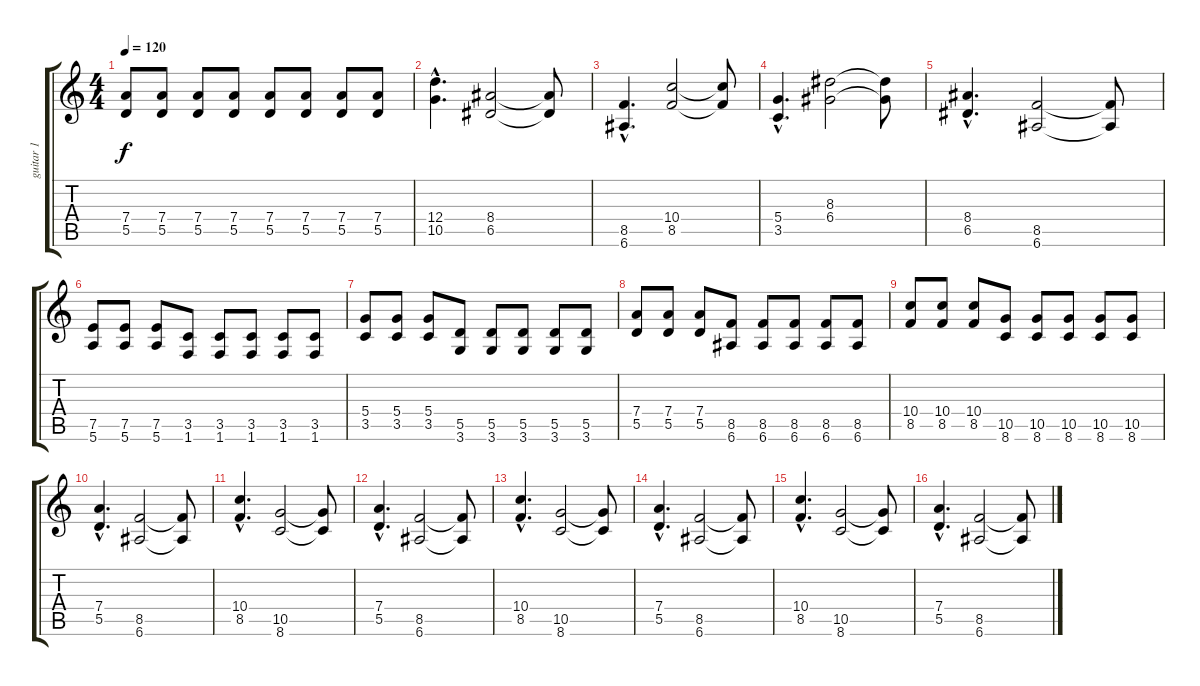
\track ("guitar 1" "guitar 1") {instrument distortionguitar}
\staff {score tabs}
\tuning (E4 B3 G3 D3 A2 E2) {hide}
\ts (4 4)
\tempo 120
\clef g2
\ks c
(7.4 5.5).8{dy f} (7.4 5.5).8 (7.4 5.5).8 (7.4 5.5).8 (7.4 5.5).8 (7.4 5.5).8 (7.4 5.5).8 (7.4 5.5).8 |
(12.4{hac} 10.5{hac}).4{d} (8.4 6.5).2 (8.4{t} 6.5{t}).8 |
(8.5{hac} 6.6{hac}).4{d} (10.4 8.5).2 (10.4{t} 8.5{t}).8 |
(5.4{hac} 3.5{hac}).4{d} (8.3 6.4).2 (8.3{t} 6.4{t}).8 |
(8.4{hac} 6.5{hac}).4{d} (8.5 6.6).2 (8.5{t} 6.6{t}).8 |
(7.5 5.6).8 (7.5 5.6).8 (7.5 5.6).8 (3.5 1.6).8 (3.5 1.6).8 (3.5 1.6).8 (3.5 1.6).8 (3.5 1.6).8 |
(5.4 3.5).8 (5.4 3.5).8 (5.4 3.5).8 (5.5 3.6).8 (5.5 3.6).8 (5.5 3.6).8 (5.5 3.6).8 (5.5 3.6).8 |
(7.4 5.5).8 (7.4 5.5).8 (7.4 5.5).8 (8.5 6.6).8 (8.5 6.6).8 (8.5 6.6).8 (8.5 6.6).8 (8.5 6.6).8 |
(10.4 8.5).8 (10.4 8.5).8 (10.4 8.5).8 (10.5 8.6).8 (10.5 8.6).8 (10.5 8.6).8 (10.5 8.6).8 (10.5 8.6).8 |
(7.4{hac} 5.5{hac}).4{d} (8.5 6.6).2 (8.5{t} 6.6{t}).8 |
(10.4{hac} 8.5{hac}).4{d} (10.5 8.6).2 (10.5{t} 8.6{t}).8 |
(7.4{hac} 5.5{hac}).4{d} (8.5 6.6).2 (8.5{t} 6.6{t}).8 |
(10.4{hac} 8.5{hac}).4{d} (10.5 8.6).2 (10.5{t} 8.6{t}).8 |
(7.4{hac} 5.5{hac}).4{d} (8.5 6.6).2 (8.5{t} 6.6{t}).8 |
(10.4{hac} 8.5{hac}).4{d} (10.5 8.6).2 (10.5{t} 8.6{t}).8 |
(7.4{hac} 5.5{hac}).4{d} (8.5 6.6).2 (8.5{t} 6.6{t}).8
